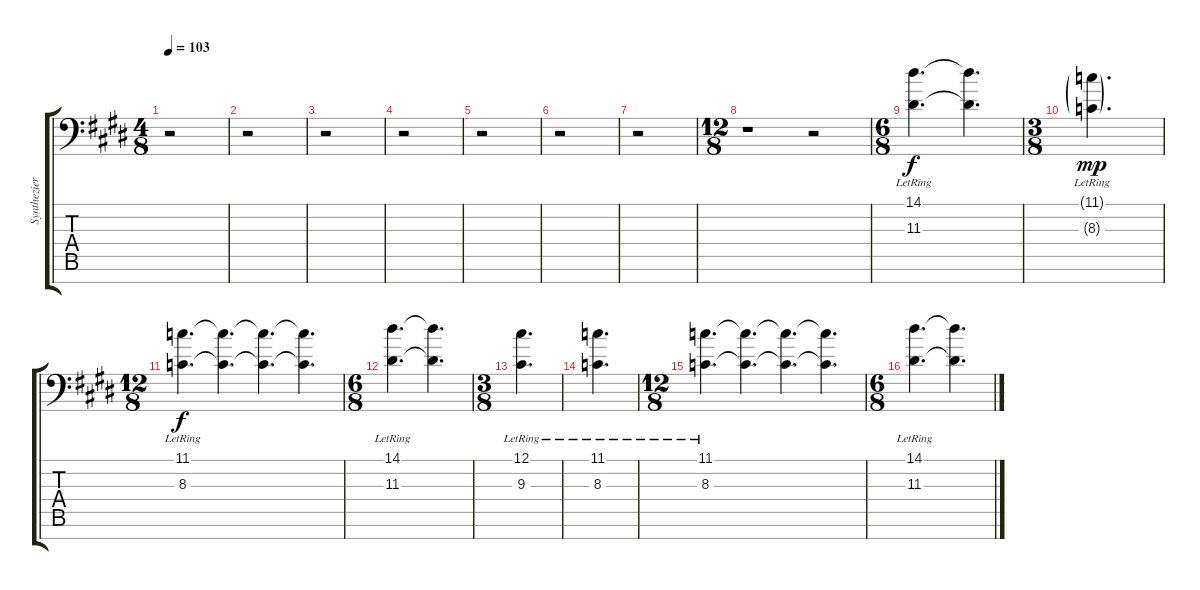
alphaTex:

\track ("Synthezier" "Synthezier") {instrument lead6voice}
\staff {score tabs}
\tuning (Db4 Ab3 E3 B2 Gb2 Db2 Ab1) {hide}
\ts (4 8)
\tempo 103
\clef f4
\ks c#minor
r.2{dy f} |
r.2 |
r.2 |
\ks e
r.2 |
\ks c#minor
r.2 |
r.2 |
r.2 |
\ts (12 8)
\ks e
r.1 r.2 |
\ts (6 8)
(14.1{lr} 11.3{lr}).4{d} (14.1{t} 11.3{t}).4{d} |
\ts (3 8)
\ks c#minor
(11.1{g lr} 8.3{g lr}).4{d dy mp} |
\ts (12 8)
(11.1{lr} 8.3{lr}).4{d dy f} (11.1{t} 8.3{t}).4{d} (11.1{t} 8.3{t}).4{d} (11.1{t} 8.3{t}).4{d} |
\ts (6 8)
\ks e
(14.1{lr} 11.3{lr}).4{d} (14.1{t} 11.3{t}).4{d} |
\ts (3 8)
\ks c#minor
(12.1{lr} 9.3{lr}).4{d} |
(11.1{lr} 8.3{lr}).4{d} |
\ts (12 8)
(11.1{lr} 8.3{lr}).4{d} (11.1{t} 8.3{t}).4{d} (11.1{t} 8.3{t}).4{d} (11.1{t} 8.3{t}).4{d} |
\ts (6 8)
\ks e
(14.1{lr} 11.3{lr}).4{d} (14.1{t} 11.3{t}).4{d}
